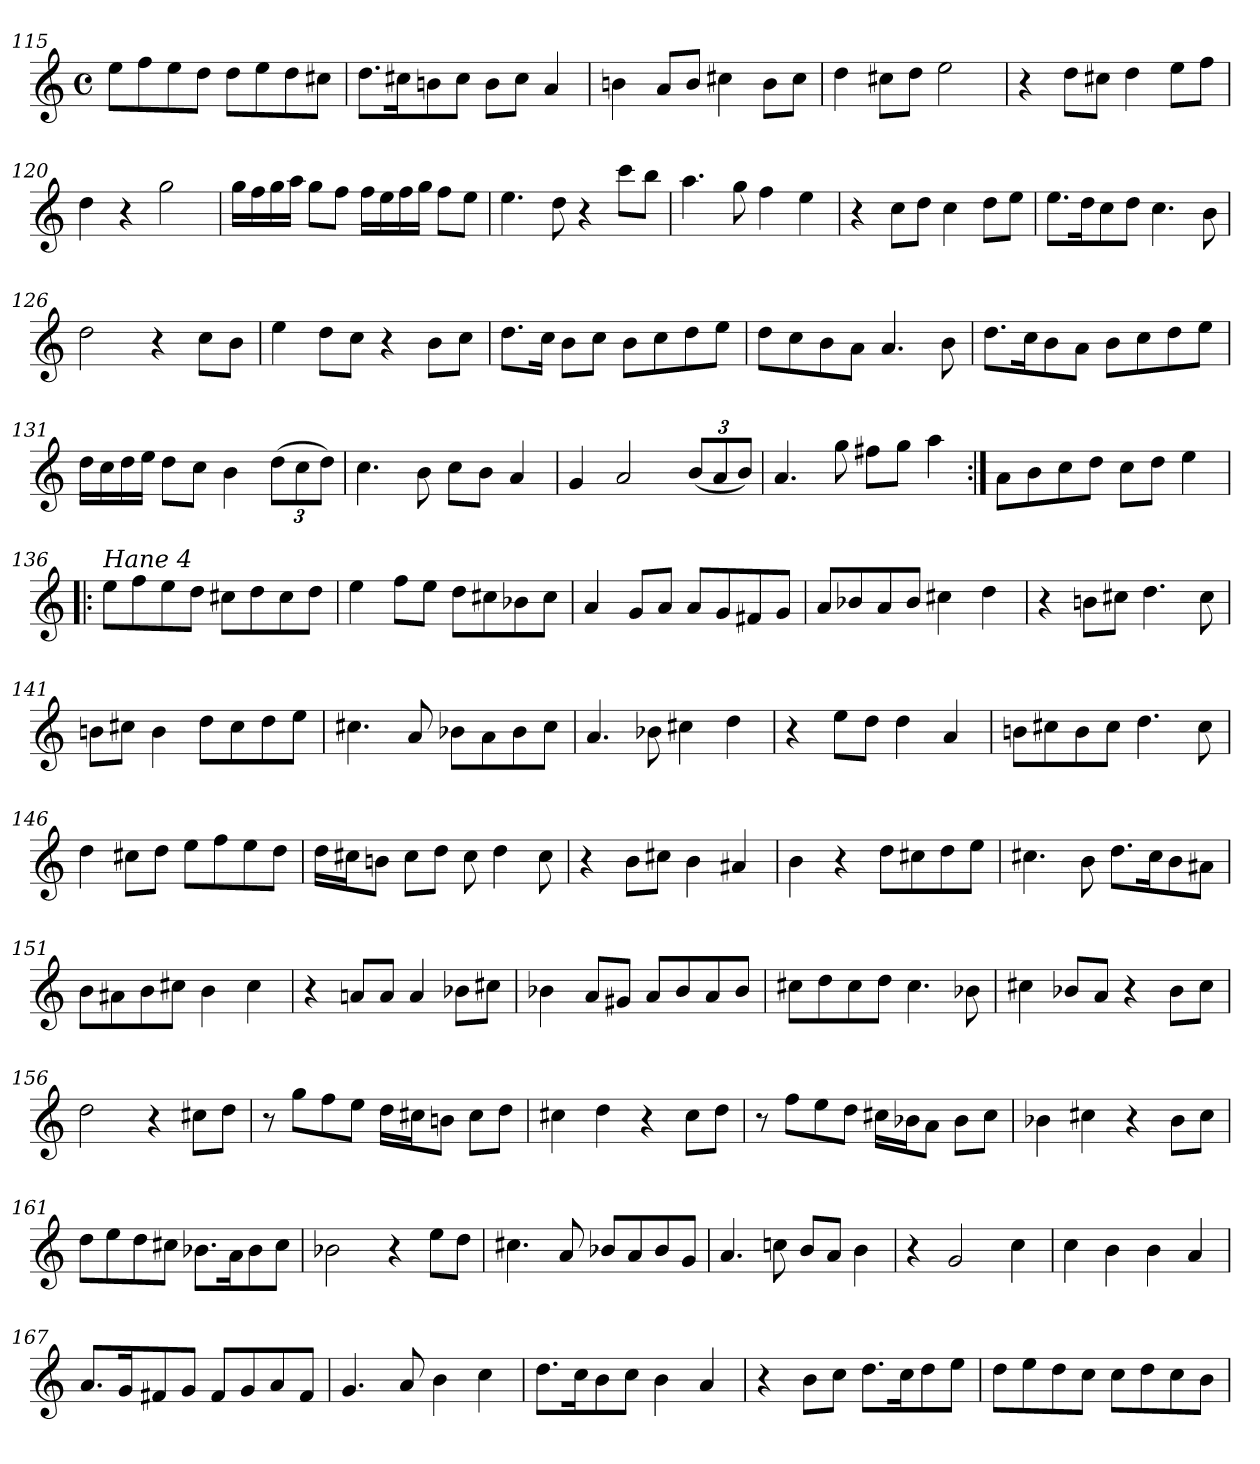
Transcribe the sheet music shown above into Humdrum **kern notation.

**kern
*part1
*staff1
!!LO:LB:g=z
*clefG2
*k[]
*M4/4
*met(c)
=115
8ee\L
8ff\
8ee\
8dd\J
8dd\L
8ee\
8dd\
8cc#X\J
=116
8.dd\L
16cc#X\K
8bn\
8cc#\J
8b\L
8cc#\J
4a/
=117
4bn\
8a/L
8b/J
4cc#X\
8b\L
8cc#\J
=118
4dd\
8cc#X\L
8dd\J
2ee\
=119
4r
8dd\L
8cc#X\J
4dd\
8ee\L
8ff\J
!!LO:LB:g=z
=120
4dd\
4r
2gg\
=121
16gg\LL
16ff\
16gg\
16aa\JJ
8gg\L
8ff\J
16ff\LL
16ee\
16ff\
16gg\JJ
8ff\L
8ee\J
=122
4.ee\
8dd\
4r
8ccc\L
8bb\J
=123
4.aa\
8gg\
4ff\
4ee\
=124
4r
8cc\L
8dd\J
4cc\
8dd\L
8ee\J
!!LO:LB:g=z
=125
8.ee\L
16dd\K
8cc\
8dd\J
4.cc\
8b\
=126
2dd\
4r
8cc\L
8b\J
=127
4ee\
8dd\L
8cc\J
4r
8b\L
8cc\J
=128
8.dd\L
16cc\Jk
8b\L
8cc\J
8b\L
8cc\
8dd\
8ee\J
=129
8dd\L
8cc\
8b\
8a\J
4.a/
8b\
!!LO:PB:g=z
=130
8.dd\L
16cc\K
8b\
8a\J
8b\L
8cc\
8dd\
8ee\J
=131
16dd\LL
16cc\
16dd\
16ee\JJ
8dd\L
8cc\J
4b\
*Xbrackettup
(>12dd\L
12cc\
12dd\J)
=132
4.cc\
8b\
8cc\L
8b\J
4a/
=133
4g/
2a/
(<12b/L
12a/
12b/J)
=134
4.a/
8gg\
8ff#X\L
8gg\J
4aa\
!!LO:LB:g=z
=135:|!
8a\L
8b\
8cc\
8dd\J
8cc\L
8dd\J
4ee\
=136!|:
!LO:TX:a:i:t=Hane 4
8ee\L
8ff\
8ee\
8dd\J
8cc#X\L
8dd\
8cc#\
8dd\J
=137
4ee\
8ff\L
8ee\J
8dd\L
8cc#X\
8b-X\
8cc#\J
=138
4a/
8g/L
8a/J
8a/L
8g/
8f#X/
8g/J
!!LO:LB:g=z
=139
8a/L
8b-X/
8a/
8b-/J
4cc#X\
4dd\
=140
4r
8bn\L
8cc#X\J
4.dd\
8cc#\
=141
8bn\L
8cc#X\J
4b\
8dd\L
8cc#\
8dd\
8ee\J
=142
4.cc#X\
8a/
8b-X\L
8a\
8b-\
8cc#\J
=143
4.a/
8b-X\
4cc#X\
4dd\
!!LO:LB:g=z
=144
4r
8ee\L
8dd\J
4dd\
4a/
=145
8bn\L
8cc#X\
8b\
8cc#\J
4.dd\
8cc#\
=146
4dd\
8cc#X\L
8dd\J
8ee\L
8ff\
8ee\
8dd\J
=147
16dd\LL
16cc#X\J
8bn\J
8cc#\L
8dd\J
8cc#\
4dd\
8cc#\
!!LO:LB:g=z
=148
4r
8b\L
8cc#X\J
4b\
4a#X/
=149
4b\
4r
8dd\L
8cc#X\
8dd\
8ee\J
=150
4.cc#X\
8b\
8.dd\L
16cc#\K
8b\
8a#X\J
=151
8b\L
8a#X\
8b\
8cc#X\J
4b\
4cc#\
=152
4r
8an/L
8a/J
4a/
8b-X\L
8cc#X\J
!!LO:LB:g=z
=153
4b-X\
8a/L
8g#X/J
8a/L
8b-/
8a/
8b-/J
=154
8cc#X\L
8dd\
8cc#\
8dd\J
4.cc#\
8b-X\
=155
4cc#X\
8b-X/L
8a/J
4r
8b-\L
8cc#\J
=156
2dd\
4r
8cc#X\L
8dd\J
=157
8r
8gg\L
8ff\
8ee\J
16dd\LL
16cc#X\J
8bn\J
8cc#\L
8dd\J
!!LO:LB:g=z
=158
4cc#X\
4dd\
4r
8cc#\L
8dd\J
=159
8r
8ff\L
8ee\
8dd\J
16cc#X\LL
16b-X\J
8a\J
8b-\L
8cc#\J
=160
4b-X\
4cc#X\
4r
8b-\L
8cc#\J
=161
8dd\L
8ee\
8dd\
8cc#X\J
8.b-X\L
16a\K
8b-\
8cc#\J
=162
2b-X\
4r
8ee\L
8dd\J
!!LO:LB:g=z
=163
4.cc#X\
8a/
8b-X/L
8a/
8b-/
8g/J
=164
4.a/
8ccn\
8b/L
8a/J
4b\
=165
4r
2g/
4cc\
=166
4cc\
4b\
4b\
4a/
=167
8.a/L
16g/K
8f#X/
8g/J
8f#/L
8g/
8a/
8f#/J
!!LO:LB:g=z
=168
4.g/
8a/
4b\
4cc\
=169
8.dd\L
16cc\K
8b\
8cc\J
4b\
4a/
=170
4r
8b\L
8cc\J
8.dd\L
16cc\K
8dd\
8ee\J
=171
8dd\L
8ee\
8dd\
8cc\J
8cc\L
8dd\
8cc\
8b\J
=
*-
